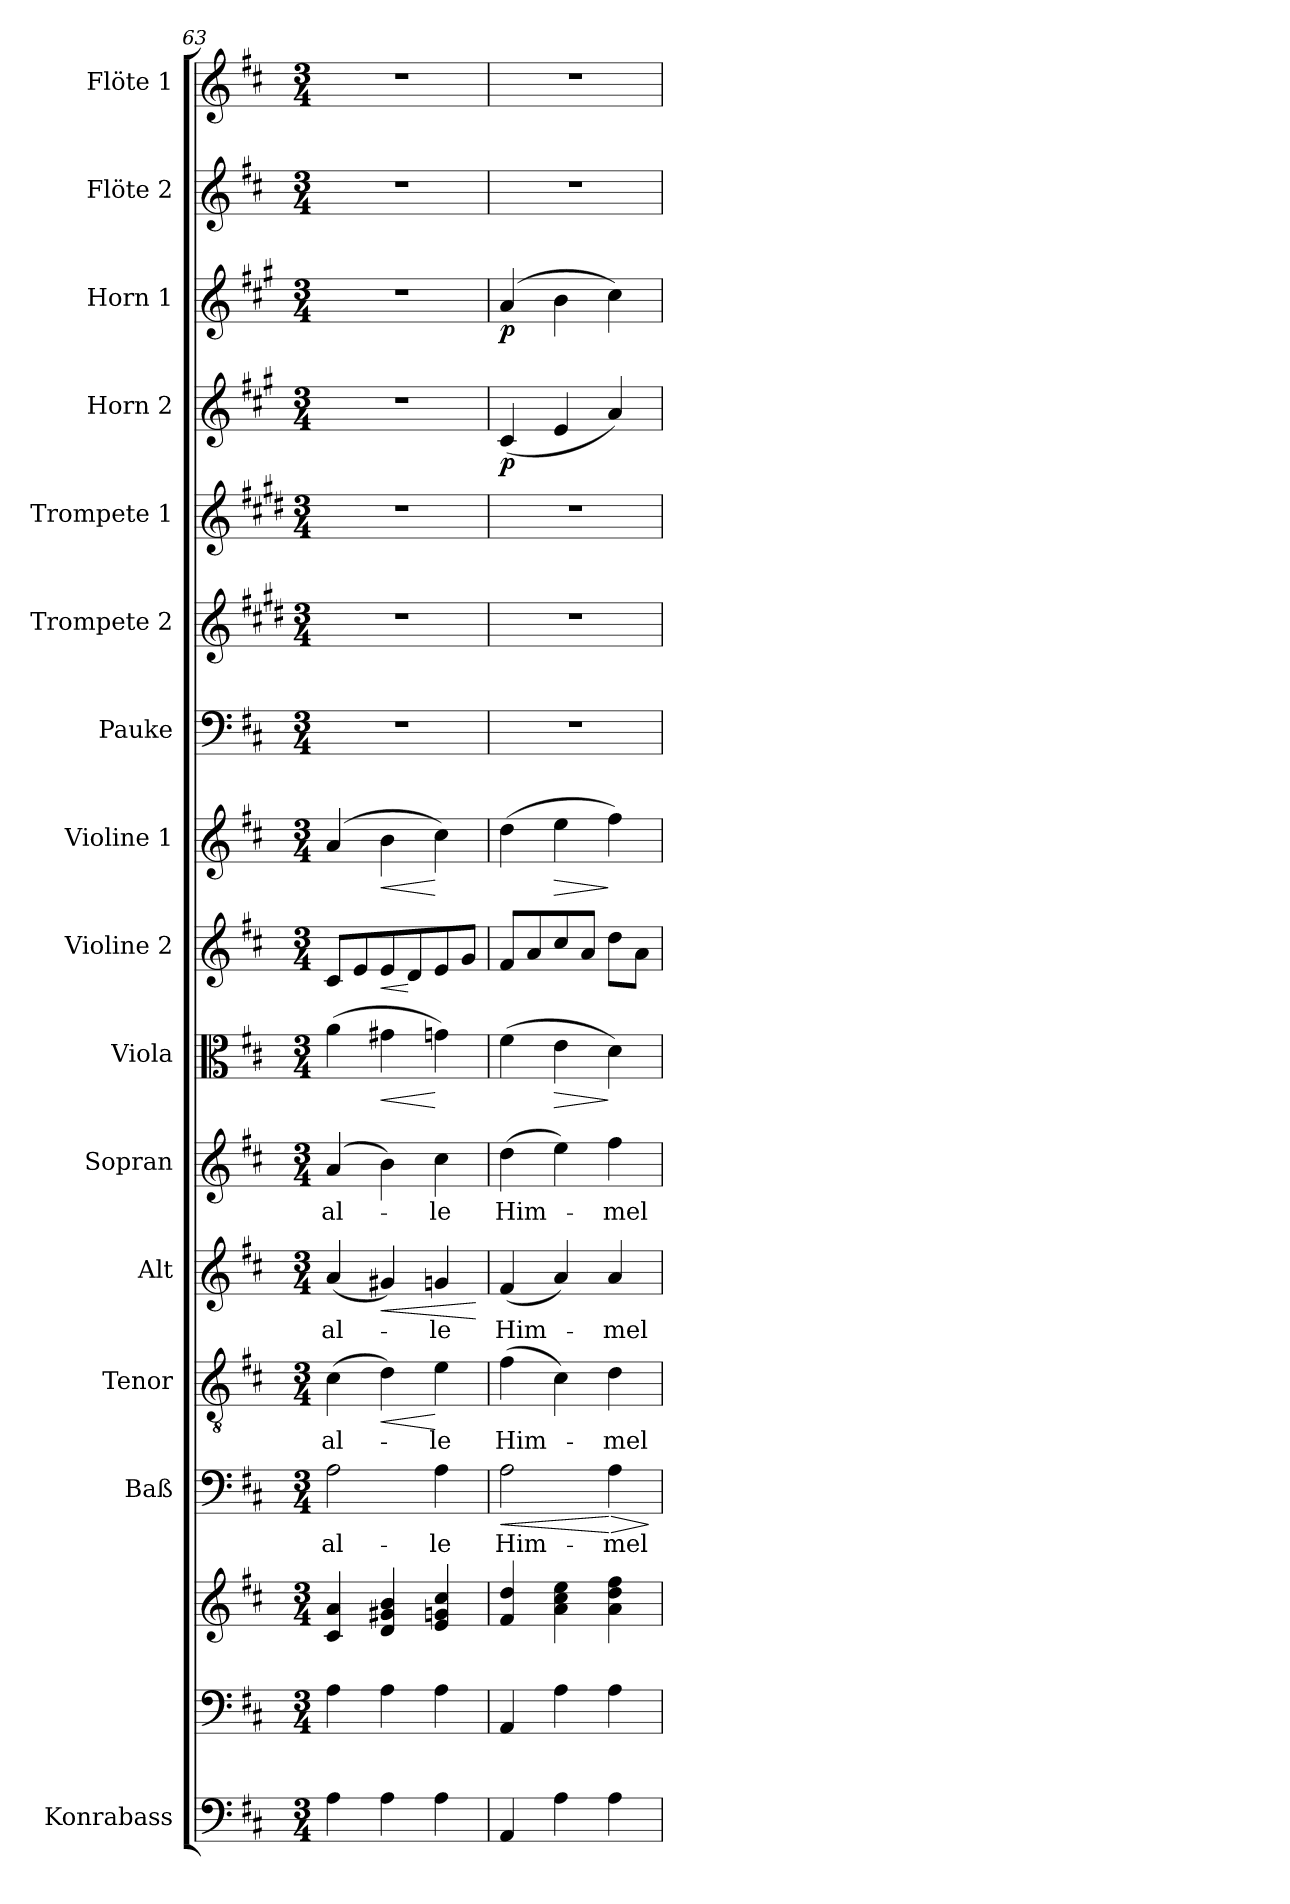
**kern	**kern	**kern	**kern	**text	**dynam	**kern	**text	**dynam	**kern	**text	**dynam	**kern	**text	**kern	**dynam	**kern	**dynam	**kern	**dynam	**kern	**kern	**kern	**kern	**dynam	**kern	**dynam	**kern	**kern
*part16	*part15	*part15	*part14	*part14	*part14	*part13	*part13	*part13	*part12	*part12	*part12	*part11	*part11	*part10	*part10	*part9	*part9	*part8	*part8	*part7	*part6	*part5	*part4	*part4	*part3	*part3	*part2	*part1
*staff17	*staff16	*staff15	*staff14	*staff14	*staff14	*staff13	*staff13	*staff13	*staff12	*staff12	*staff12	*staff11	*staff11	*staff10	*staff10	*staff9	*staff9	*staff8	*staff8	*staff7	*staff6	*staff5	*staff4	*staff4	*staff3	*staff3	*staff2	*staff1
*I"Konrabass	*	*	*I"Baß	*	*	*I"Tenor	*	*	*I"Alt	*	*	*I"Sopran	*	*I"Viola	*	*I"Violine 2	*	*I"Violine 1	*	*I"Pauke	*I"Trompete 2	*I"Trompete 1	*I"Horn 2	*	*I"Horn 1	*	*I"Flöte 2	*I"Flöte 1
*I'Kb.	*	*	*I'Baß	*	*	*I'Ten	*	*	*I'Alt	*	*	*I'Sop	*	*I'Vla.	*	*I'Vln. 2	*	*I'Vln. 1	*	*I'Pk.	*I'Trp. 2	*I'Trp. 1	*I'Hrn. 2	*	*I'Hrn. 1	*	*I'Fl. 2	*I'Fl. 1
*clefF4	*clefF4	*clefG2	*clefF4	*	*	*clefGv2	*	*	*clefG2	*	*	*clefG2	*	*clefC3	*	*clefG2	*	*clefG2	*	*clefF4	*clefG2	*clefG2	*clefG2	*	*clefG2	*	*clefG2	*clefG2
*ITrd7c12	*	*	*	*	*	*	*	*	*	*	*	*	*	*	*	*	*	*	*	*	*ITrd1c2	*ITrd1c2	*ITrd4c7	*	*ITrd4c7	*	*	*
*k[f#c#]	*k[f#c#]	*k[f#c#]	*k[f#c#]	*	*	*k[f#c#]	*	*	*k[f#c#]	*	*	*k[f#c#]	*	*k[f#c#]	*	*k[f#c#]	*	*k[f#c#]	*	*k[f#c#]	*k[f#c#]	*k[f#c#]	*k[f#c#]	*	*k[f#c#]	*	*k[f#c#]	*k[f#c#]
*D:	*D:	*D:	*D:	*	*	*D:	*	*	*D:	*	*	*D:	*	*D:	*	*D:	*	*D:	*	*D:	*D:	*D:	*D:	*	*D:	*	*D:	*D:
*M3/4	*M3/4	*M3/4	*M3/4	*	*	*M3/4	*	*	*M3/4	*	*	*M3/4	*	*M3/4	*	*M3/4	*	*M3/4	*	*M3/4	*M3/4	*M3/4	*M3/4	*	*M3/4	*	*M3/4	*M3/4
=63	=63	=63	=63	=63	=63	=63	=63	=63	=63	=63	=63	=63	=63	=63	=63	=63	=63	=63	=63	=63	=63	=63	=63	=63	=63	=63	=63	=63
!	!	!	!	!LO:LY:b	!	!	!LO:LY:b	!	!	!LO:LY:b	!	!	!LO:LY:b	!	!	!	!	!	!	!	!	!	!	!	!	!	!	!
4AA\	4A\	4c#/ 4a/	2A\	al-	.	(>4c#\	al-	.	(<4a/	al-	.	(4a/	al-	(>4a\	.	8c#/L	.	(4a/	.	2.r	2.r	2.r	2.r	.	2.r	.	2.r	2.r
.	.	.	.	.	.	.	.	.	.	.	.	.	.	.	.	8e/	.	.	.	.	.	.	.	.	.	.	.	.
!	!	!	!	!	!	!	!	!LO:HP:b	!	!	!LO:HP:b	!	!	!	!LO:HP:b	!	!LO:HP:b	!	!LO:HP:b	!	!	!	!	!	!	!	!	!
4AA\	4A\	4d/ 4g#X/ 4b/	.	.	.	4d\)	.	<	4g#X/)	.	<	4b\)	.	4g#X\	<	8e/	<	4b\	<	.	.	.	.	.	.	.	.	.
.	.	.	.	.	.	.	.	.	.	.	.	.	.	.	.	8d/	[	.	.	.	.	.	.	.	.	.	.	.
!	!	!	!	!LO:LY:b	!	!	!LO:LY:b	!	!	!LO:LY:b	!	!	!LO:LY:b	!	!	!	!	!	!	!	!	!	!	!	!	!	!	!
4AA\	4A\	4e/ 4gn/ 4cc#/	4A\	-le	.	4e\	-le	[	4gn/	-le	.	4cc#\	-le	4gn\)	[	8e/	.	4cc#\)	[	.	.	.	.	.	.	.	.	.
.	.	.	.	.	.	.	.	.	.	.	.	.	.	.	.	8g/J	.	.	.	.	.	.	.	.	.	.	.	.
.	.	.	.	.	.	.	.	.	.	.	[	.	.	.	.	.	.	.	.	.	.	.	.	.	.	.	.	.
=64	=64	=64	=64	=64	=64	=64	=64	=64	=64	=64	=64	=64	=64	=64	=64	=64	=64	=64	=64	=64	=64	=64	=64	=64	=64	=64	=64	=64
!	!	!	!	!LO:LY:b	!LO:HP:b	!	!LO:LY:b	!	!	!LO:LY:b	!	!	!LO:LY:b	!	!	!	!	!	!	!	!	!	!	!LO:DY:b	!	!LO:DY:b	!	!
4AAA/	4AA/	4f#/ 4dd/	2A\	Him-	<	(>4f#\	Him-	.	(<4f#/	Him-	.	(>4dd\	Him-	(>4f#\	.	8f#/L	.	(>4dd\	.	2.r	2.r	2.r	(<4F#/	p	(4d/	p	2.r	2.r
.	.	.	.	.	.	.	.	.	.	.	.	.	.	.	.	8a/	.	.	.	.	.	.	.	.	.	.	.	.
!	!	!	!	!	!	!	!	!	!	!	!	!	!	!	!LO:HP:b	!	!	!	!LO:HP:b	!	!	!	!	!	!	!	!	!
4AA\	4A\	4a\ 4cc#\ 4ee\	.	.	.	4c#\)	.	.	4a/)	.	.	4ee\)	.	4e\	>	8cc#/	.	4ee\	>	.	.	.	4A/	.	4e\	.	.	.
.	.	.	.	.	.	.	.	.	.	.	.	.	.	.	.	8a/J	.	.	.	.	.	.	.	.	.	.	.	.
!	!	!	!	!LO:LY:b	!LO:HP:n=1:b	!	!LO:LY:b	!	!	!LO:LY:b	!	!	!LO:LY:b	!	!	!	!	!	!	!	!	!	!	!	!	!	!	!
4AA\	4A\	4a\ 4dd\ 4ff#\	4A\	-mel	[ >	4d\	-mel	.	4a/	-mel	.	4ff#\	-mel	4d\)	]	8dd\L	.	4ff#\)	]	.	.	.	4d/)	.	4f#\)	.	.	.
.	.	.	.	.	.	.	.	.	.	.	.	.	.	.	.	8a\J	.	.	.	.	.	.	.	.	.	.	.	.
.	.	.	.	.	]	.	.	.	.	.	.	.	.	.	.	.	.	.	.	.	.	.	.	.	.	.	.	.
=	=	=	=	=	=	=	=	=	=	=	=	=	=	=	=	=	=	=	=	=	=	=	=	=	=	=	=	=
*-	*-	*-	*-	*-	*-	*-	*-	*-	*-	*-	*-	*-	*-	*-	*-	*-	*-	*-	*-	*-	*-	*-	*-	*-	*-	*-	*-	*-
